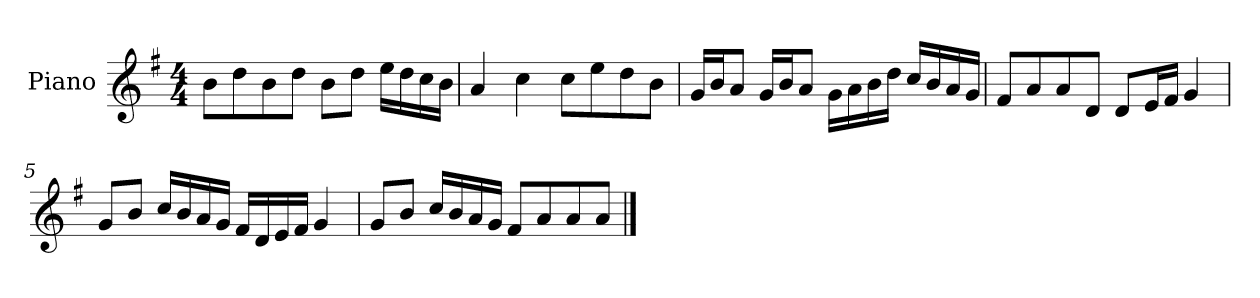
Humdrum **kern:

**kern
*part1
*staff1
*I"Piano
*I'P-no
*clefG2
*k[f#]
*M4/4
*MM90
=1
8b\L
8dd\
8b\
8dd\J
8b\L
8dd\J
16ee\LL
16dd\
16cc\
16b\JJ
=2
4a/
4cc\
8cc\L
8ee\
8dd\
8b\J
=3
16g/LL
16b/J
8a/J
16g/LL
16b/J
8a/J
16g\LL
16a\
16b\
16dd\JJ
16cc/LL
16b/
16a/
16g/JJ
=4
8f#/L
8a/
8a/
8d/J
8d/L
16e/L
16f#/JJ
4g/
!!LO:LB:g=z
=5
8g/L
8b/J
16cc/LL
16b/
16a/
16g/JJ
16f#/LL
16d/
16e/
16f#/JJ
4g/
=6
8g/L
8b/J
16cc/LL
16b/
16a/
16g/JJ
8f#/L
8a/
8a/
8a/J
==
*-
